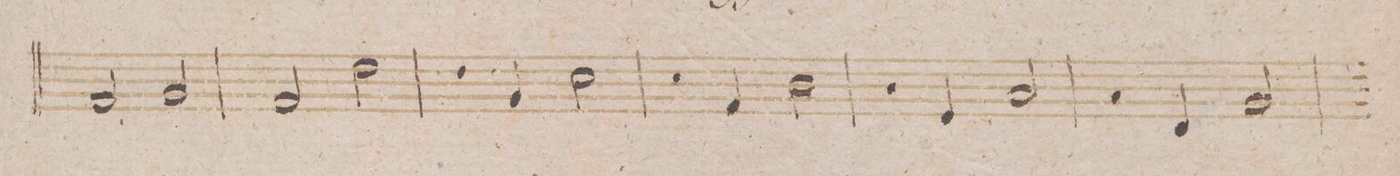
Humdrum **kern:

**kern	**dynam
*I"Oboe 2do	*
*clefG2	*
*k[b-]	*
*met(c|)	*
*M2/2	*
2f/	.
2g/	.
=13	=13
2f/	.
[2dd\	.
=14	=14
4dd\]	.
4g/	.
[2cc\	.
=15	=15
4cc\]	.
4f/	.
[2b-\	.
=16	=16
4b-\]	.
4e/	.
[2a/	.
=17	=17
4a/]	.
4d/	.
2g/	.
=18	=18
*-	*-
